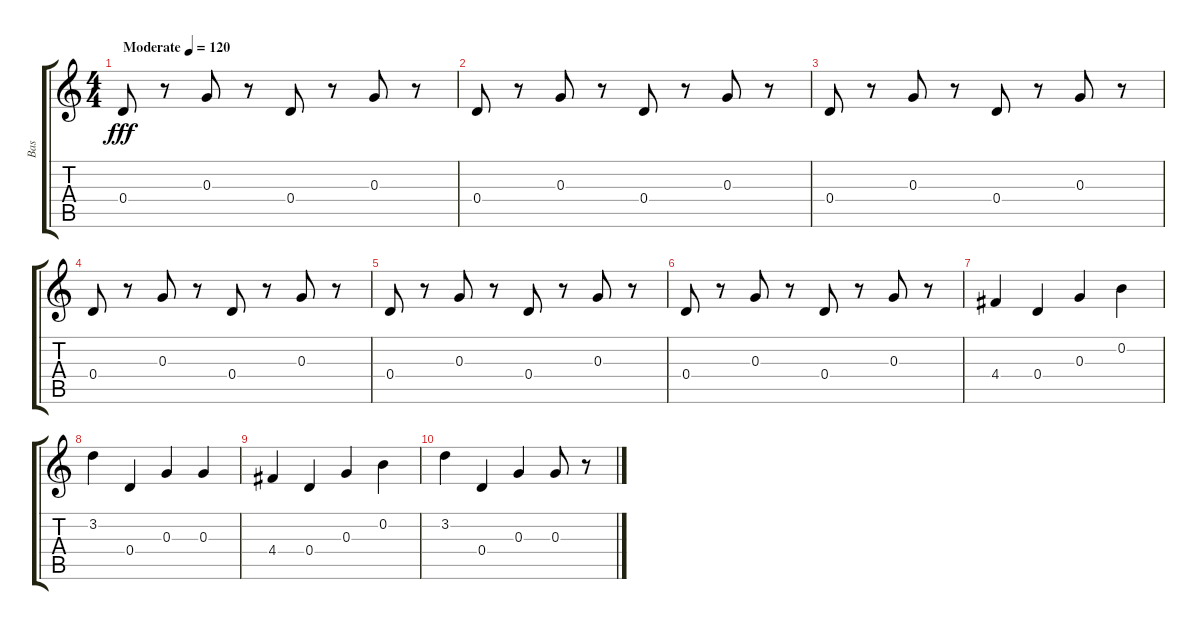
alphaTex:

\track ("Bas" "Bas") {instrument acousticguitarsteel}
\staff {score tabs}
\tuning (E4 B3 G3 D3 A2 E2) {hide}
\ts (4 4)
\tempo (120 "Moderate")
\clef g2
\ks c
0.4.8{dy fff instrument acousticguitarsteel} r.8 0.3.8 r.8 0.4.8 r.8 0.3.8 r.8 |
0.4.8 r.8 0.3.8 r.8 0.4.8 r.8 0.3.8 r.8 |
0.4.8 r.8 0.3.8 r.8 0.4.8 r.8 0.3.8 r.8 |
0.4.8 r.8 0.3.8 r.8 0.4.8 r.8 0.3.8 r.8 |
0.4.8 r.8 0.3.8 r.8 0.4.8 r.8 0.3.8 r.8 |
0.4.8 r.8 0.3.8 r.8 0.4.8 r.8 0.3.8 r.8 |
4.4.4 0.4.4 0.3.4 0.2.4 |
3.2.4 0.4.4 0.3.4 0.3.4 |
4.4.4 0.4.4 0.3.4 0.2.4 |
3.2.4 0.4.4 0.3.4 0.3.8 r.8
